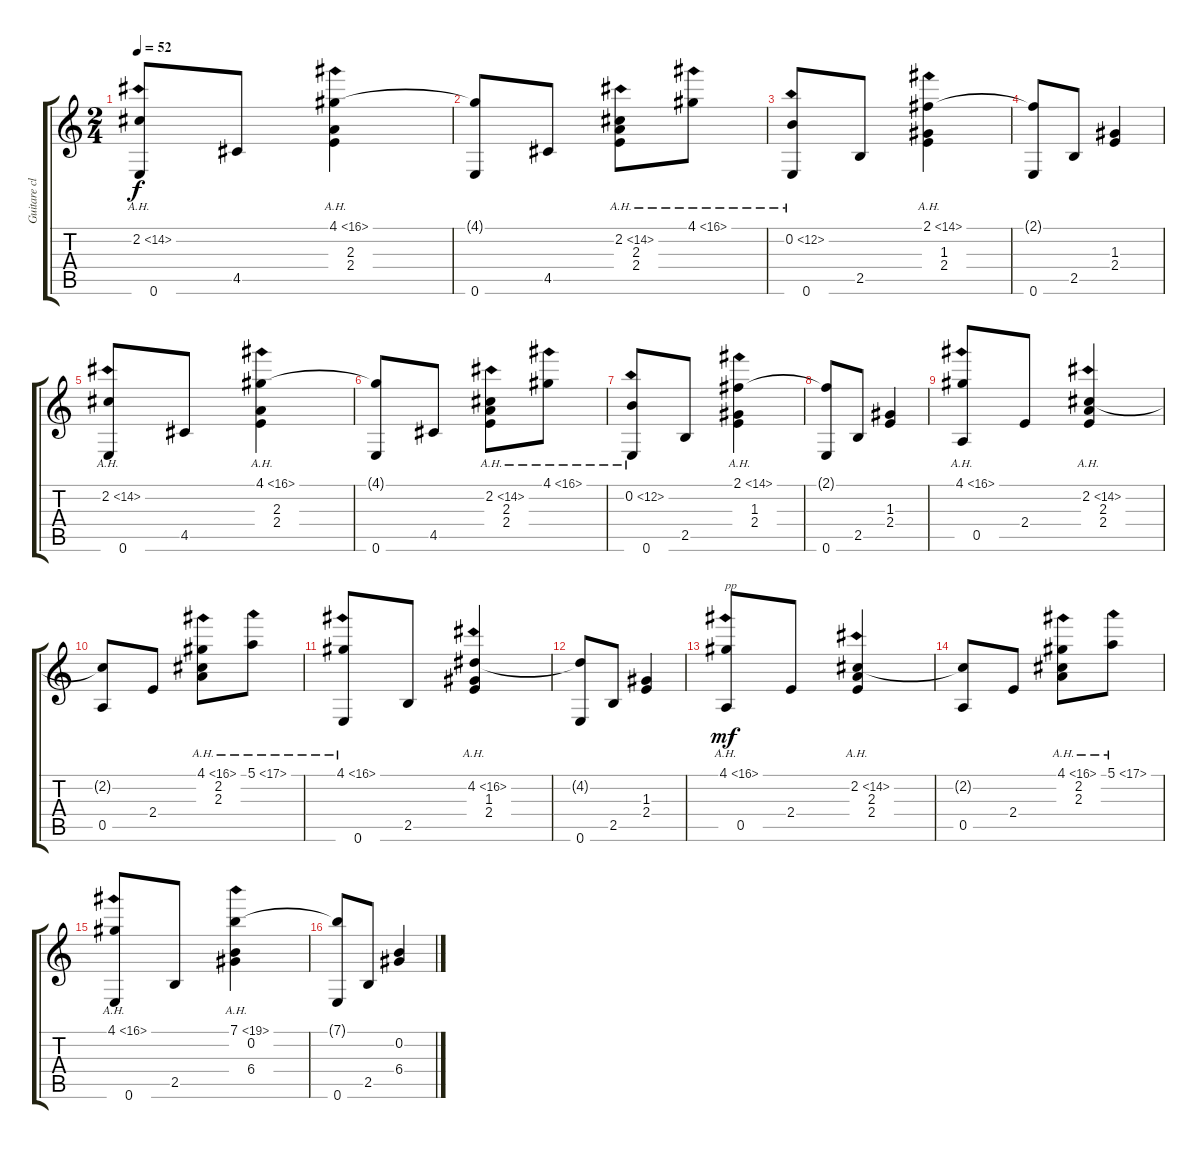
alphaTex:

\track ("Guitare classique" "Guitare cl") {instrument acousticguitarnylon}
\staff {score tabs}
\tuning (E4 B3 G3 D3 A2 E2) {hide}
\ts (2 4)
\tempo 52
\clef g2
\ks c
(2.2{ah 12} 0.6).8{dy f} 4.5.8 (4.1{ah 12} 2.3 2.4).4 |
(4.1{t} 0.6).8 4.5.8 (2.2{ah 12} 2.3 2.4).8 4.1{ah 12}.8 |
(0.2{ah 12} 0.6).8 2.5.8 (2.1{ah 12} 1.3 2.4).4 |
(2.1{t} 0.6).8 2.5.8 (1.3 2.4).4 |
(2.2{ah 12} 0.6).8 4.5.8 (4.1{ah 12} 2.3 2.4).4 |
(4.1{t} 0.6).8 4.5.8 (2.2{ah 12} 2.3 2.4).8 4.1{ah 12}.8 |
(0.2{ah 12} 0.6).8 2.5.8 (2.1{ah 12} 1.3 2.4).4 |
(2.1{t} 0.6).8 2.5.8 (1.3 2.4).4 |
(4.1{ah 12} 0.5).8 2.4.8 (2.2{ah 12} 2.3 2.4).4 |
(2.2{t} 0.5).8 2.4.8 (4.1{ah 12} 2.2 2.3).8 5.1{ah 12}.8 |
(4.1{ah 12} 0.6).8 2.5.8 (4.2{ah 12} 1.3 2.4).4 |
(4.2{t} 0.6).8 2.5.8 (1.3 2.4).4 |
(4.1{ah 12} 0.5).8{txt "pp" dy mf} 2.4.8 (2.2{ah 12} 2.3 2.4).4 |
(2.2{t} 0.5).8 2.4.8 (4.1{ah 12} 2.2 2.3).8 5.1{ah 12}.8 |
(4.1{ah 12} 0.6).8 2.5.8 (7.1{ah 12} 0.2 6.4).4 |
(7.1{t} 0.6).8 2.5.8 (0.2 6.4).4
